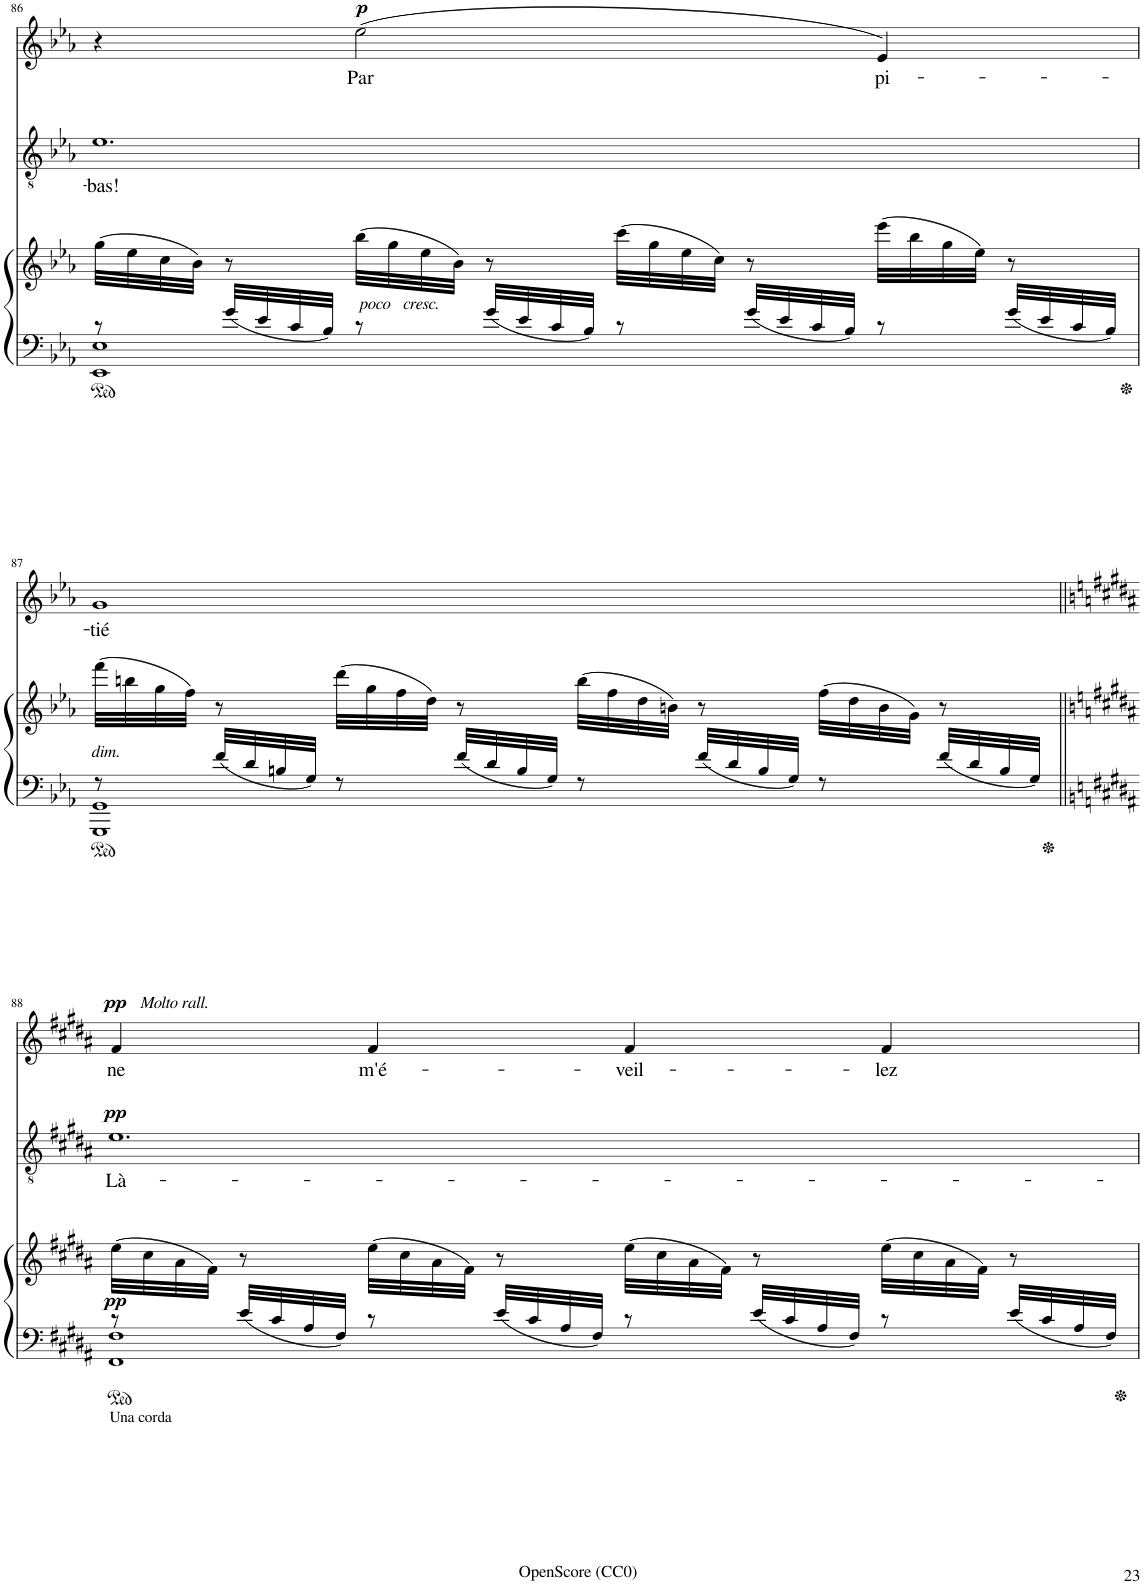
**kern	**kern	**dynam	**kern	**text	**dynam	**kern	**text	**dynam
*part3	*part3	*part3	*part2	*part2	*part2	*part1	*part1	*part1
*staff4	*staff3	*staff3/4	*staff2	*staff2	*staff2	*staff1	*staff1	*staff1
*I"Piano	*	*	*I"Tenor	*	*	*I"Chant Voice	*	*
*I'Pno	*	*	*	*	*	*	*	*
!!LO:PB:g=z
*clefF4	*clefG2	*	*clefGv2	*	*	*clefG2	*	*
*	*	*	*	*	*	*Trd1c2	*	*
*k[b-e-a-]	*k[b-e-a-]	*	*k[b-e-a-]	*	*	*k[b-e-a-]	*	*
*M4/4	*M4/4	*	*M12/8	*	*	*M4/4	*	*
*met(c)	*met(c)	*	*	*	*	*met(c)	*	*
=86	=86	=86	=86	=86	=86	=86	=86	=86
*^	*	*	*	*	*	*	*	*
!	!	!	!	!	!LO:LY:b	!	!	!	!
8r	1EE- 1E-	(>32gg\LLL	.	1.e-	-bas!	.	4r	.	.
.	.	32ee-\	.	.	.	.	.	.	.
.	.	32cc\	.	.	.	.	.	.	.
.	.	32b-\JJJ)	.	.	.	.	.	.	.
32g/LLL	.	8r	.	.	.	.	.	.	.
32e-/	.	.	.	.	.	.	.	.	.
32c/	.	.	.	.	.	.	.	.	.
32B-/JJJ	.	.	.	.	.	.	.	.	.
!	!	!LO:TX:b:i:t=poco   cresc.	!	!	!	!	!	!	!
!	!	!	!	!	!	!	!	!LO:LY:b	!LO:DY:a
8r	.	(>32bb-\LLL	.	.	.	.	(2ee-\	Par	p
.	.	32gg\	.	.	.	.	.	.	.
.	.	32ee-\	.	.	.	.	.	.	.
.	.	32b-\JJJ)	.	.	.	.	.	.	.
32g/LLL	.	8r	.	.	.	.	.	.	.
32e-/	.	.	.	.	.	.	.	.	.
32c/	.	.	.	.	.	.	.	.	.
32B-/JJJ	.	.	.	.	.	.	.	.	.
8r	.	(>32ccc\LLL	.	.	.	.	.	.	.
.	.	32gg\	.	.	.	.	.	.	.
.	.	32ee-\	.	.	.	.	.	.	.
.	.	32cc\JJJ)	.	.	.	.	.	.	.
32g/LLL	.	8r	.	.	.	.	.	.	.
32e-/	.	.	.	.	.	.	.	.	.
32c/	.	.	.	.	.	.	.	.	.
32B-/JJJ	.	.	.	.	.	.	.	.	.
!	!	!	!	!	!	!	!	!LO:LY:b	!
8r	.	(>32eee-\LLL	.	.	.	.	4e-/)	pi-	.
.	.	32bb-\	.	.	.	.	.	.	.
.	.	32gg\	.	.	.	.	.	.	.
.	.	32ee-\JJJ)	.	.	.	.	.	.	.
32g/LLL	.	8r	.	.	.	.	.	.	.
32e-/	.	.	.	.	.	.	.	.	.
32c/	.	.	.	.	.	.	.	.	.
32B-/JJJ	.	.	.	.	.	.	.	.	.
2ryy	2ryy	2ryy	.	.	.	.	2ryy	.	.
!!LO:LB:g=z
=87	=87	=87	=87	=87	=87	=87	=87	=87	=87
!	!	!LO:TX:b:i:t=dim.	!	!	!	!	!	!	!
!	!	!	!	!	!	!	!	!LO:LY:b	!
8r	1GGG 1GG	(>32fff\LLL	.	1.r	.	.	1g	-tié	.
.	.	32bbn\	.	.	.	.	.	.	.
.	.	32gg\	.	.	.	.	.	.	.
.	.	32ff\JJJ)	.	.	.	.	.	.	.
32f/LLL	.	8r	.	.	.	.	.	.	.
32d/	.	.	.	.	.	.	.	.	.
32Bn/	.	.	.	.	.	.	.	.	.
32G/JJJ	.	.	.	.	.	.	.	.	.
8r	.	(>32ddd\LLL	.	.	.	.	.	.	.
.	.	32gg\	.	.	.	.	.	.	.
.	.	32ff\	.	.	.	.	.	.	.
.	.	32dd\JJJ)	.	.	.	.	.	.	.
32f/LLL	.	8r	.	.	.	.	.	.	.
32d/	.	.	.	.	.	.	.	.	.
32B/	.	.	.	.	.	.	.	.	.
32G/JJJ	.	.	.	.	.	.	.	.	.
8r	.	(>32bb\LLL	.	.	.	.	.	.	.
.	.	32ff\	.	.	.	.	.	.	.
.	.	32dd\	.	.	.	.	.	.	.
.	.	32bn\JJJ)	.	.	.	.	.	.	.
32f/LLL	.	8r	.	.	.	.	.	.	.
32d/	.	.	.	.	.	.	.	.	.
32B/	.	.	.	.	.	.	.	.	.
32G/JJJ	.	.	.	.	.	.	.	.	.
8r	.	(>32ff\LLL	.	.	.	.	.	.	.
.	.	32dd\	.	.	.	.	.	.	.
.	.	32b\	.	.	.	.	.	.	.
.	.	32g\JJJ)	.	.	.	.	.	.	.
32f/LLL	.	8r	.	.	.	.	.	.	.
32d/	.	.	.	.	.	.	.	.	.
32B/	.	.	.	.	.	.	.	.	.
32G/JJJ	.	.	.	.	.	.	.	.	.
2ryy	2ryy	2ryy	.	.	.	.	2ryy	.	.
!!LO:LB:g=z
=88||	=88||	=88||	=88||	=88||	=88||	=88||	=88||	=88||	=88||
*k[f#c#g#d#a#]	*	*k[f#c#g#d#a#]	*	*k[f#c#g#d#a#]	*	*	*k[f#c#g#d#a#]	*	*
!	!	!	!	!	!	!	!LO:TX:a:i:t=Molto rall.	!	!
!LO:TX:b:t=Una corda	!	!	!	!	!	!	!	!	!
!	!	!	!LO:DY:b	!	!LO:LY:b	!LO:DY:a	!	!LO:LY:b	!LO:DY:a
8r	1FF# 1F#	(>32ee\LLL	pp	1.e	Là-	pp	4f#/	ne	pp
.	.	32cc#\	.	.	.	.	.	.	.
.	.	32a#\	.	.	.	.	.	.	.
.	.	32f#\JJJ)	.	.	.	.	.	.	.
32e/LLL	.	8r	.	.	.	.	.	.	.
32c#/	.	.	.	.	.	.	.	.	.
32A#/	.	.	.	.	.	.	.	.	.
32F#/JJJ	.	.	.	.	.	.	.	.	.
!	!	!	!	!	!	!	!	!LO:LY:b	!
8r	.	(>32ee\LLL	.	.	.	.	4f#/	m'é-	.
.	.	32cc#\	.	.	.	.	.	.	.
.	.	32a#\	.	.	.	.	.	.	.
.	.	32f#\JJJ)	.	.	.	.	.	.	.
32e/LLL	.	8r	.	.	.	.	.	.	.
32c#/	.	.	.	.	.	.	.	.	.
32A#/	.	.	.	.	.	.	.	.	.
32F#/JJJ	.	.	.	.	.	.	.	.	.
!	!	!	!	!	!	!	!	!LO:LY:b	!
8r	.	(>32ee\LLL	.	.	.	.	4f#/	-veil-	.
.	.	32cc#\	.	.	.	.	.	.	.
.	.	32a#\	.	.	.	.	.	.	.
.	.	32f#\JJJ)	.	.	.	.	.	.	.
32e/LLL	.	8r	.	.	.	.	.	.	.
32c#/	.	.	.	.	.	.	.	.	.
32A#/	.	.	.	.	.	.	.	.	.
32F#/JJJ	.	.	.	.	.	.	.	.	.
!	!	!	!	!	!	!	!	!LO:LY:b	!
8r	.	(>32ee\LLL	.	.	.	.	4f#/	-lez	.
.	.	32cc#\	.	.	.	.	.	.	.
.	.	32a#\	.	.	.	.	.	.	.
.	.	32f#\JJJ)	.	.	.	.	.	.	.
32e/LLL	.	8r	.	.	.	.	.	.	.
32c#/	.	.	.	.	.	.	.	.	.
32A#/	.	.	.	.	.	.	.	.	.
32F#/JJJ	.	.	.	.	.	.	.	.	.
2ryy	2ryy	2ryy	.	.	.	.	2ryy	.	.
*v	*v	*	*	*	*	*	*	*	*
=	=	=	=	=	=	=	=	=
*-	*-	*-	*-	*-	*-	*-	*-	*-
